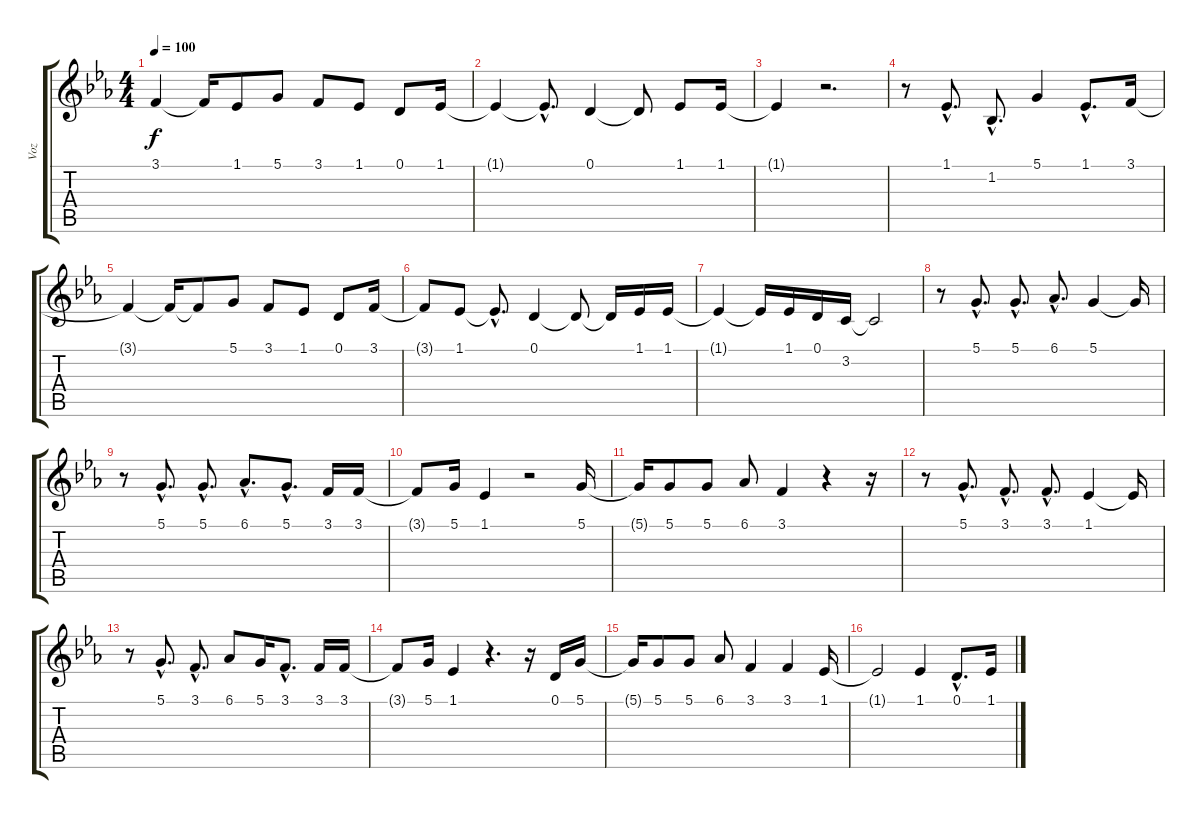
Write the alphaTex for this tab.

\track ("Voz" "Voz") {instrument frenchhorn}
\staff {score tabs}
\tuning (D4 A3 F3 C3 G2 D2) {hide}
\ts (4 4)
\tempo 100
\clef g2
\ks cminor
3.1{t}.4{dy f} 3.1{t}.16 1.1.8 5.1.8 3.1.8 1.1.8 0.1.8 1.1.16 |
1.1{t}.4 1.1{hac t}.8{d} 0.1.4 0.1{t}.8 1.1.8 1.1.16 |
1.1{t}.4 r.2{d} |
r.8 1.1{hac}.8{d} 1.2{hac}.8{d} 5.1.4 1.1{hac}.8{d} 3.1.16 |
3.1{t}.4 3.1{t}.16 3.1{t}.8 5.1.8 3.1.8 1.1.8 0.1.8 3.1.16 |
3.1{t}.8 1.1.8 1.1{hac t}.8{d} 0.1.4 0.1{t}.8 0.1{t}.16 1.1.16 1.1.16 |
1.1{t}.4 1.1{t}.16 1.1.16 0.1.16 3.2.16 3.2{t}.2 |
r.8 5.1{hac}.8{d} 5.1{hac}.8{d} 6.1{hac}.8{d} 5.1.4 5.1{t}.16 |
r.8 5.1{hac}.8{d} 5.1{hac}.8{d} 6.1{hac}.8{d} 5.1{hac}.8{d} 3.1.16 3.1.16 |
3.1{t}.8 5.1.16 1.1.4 r.2 5.1.16 |
5.1{t}.16 5.1.8 5.1.8 6.1.8 3.1.4 r.4 r.16 |
r.8 5.1{hac}.8{d} 3.1{hac}.8{d} 3.1{hac}.8{d} 1.1.4 1.1{t}.16 |
r.8 5.1{hac}.8{d} 3.1{hac}.8{d} 6.1.8 5.1.16 3.1{hac}.8{d} 3.1.16 3.1.16 |
3.1{t}.8 5.1.16 1.1.4 r.4{d} r.16 0.1.16 5.1.16 |
5.1{t}.16 5.1.8 5.1.8 6.1.8 3.1.4 3.1.4 1.1.16 |
1.1{t}.2 1.1.4 0.1{hac}.8{d} 1.1.16
